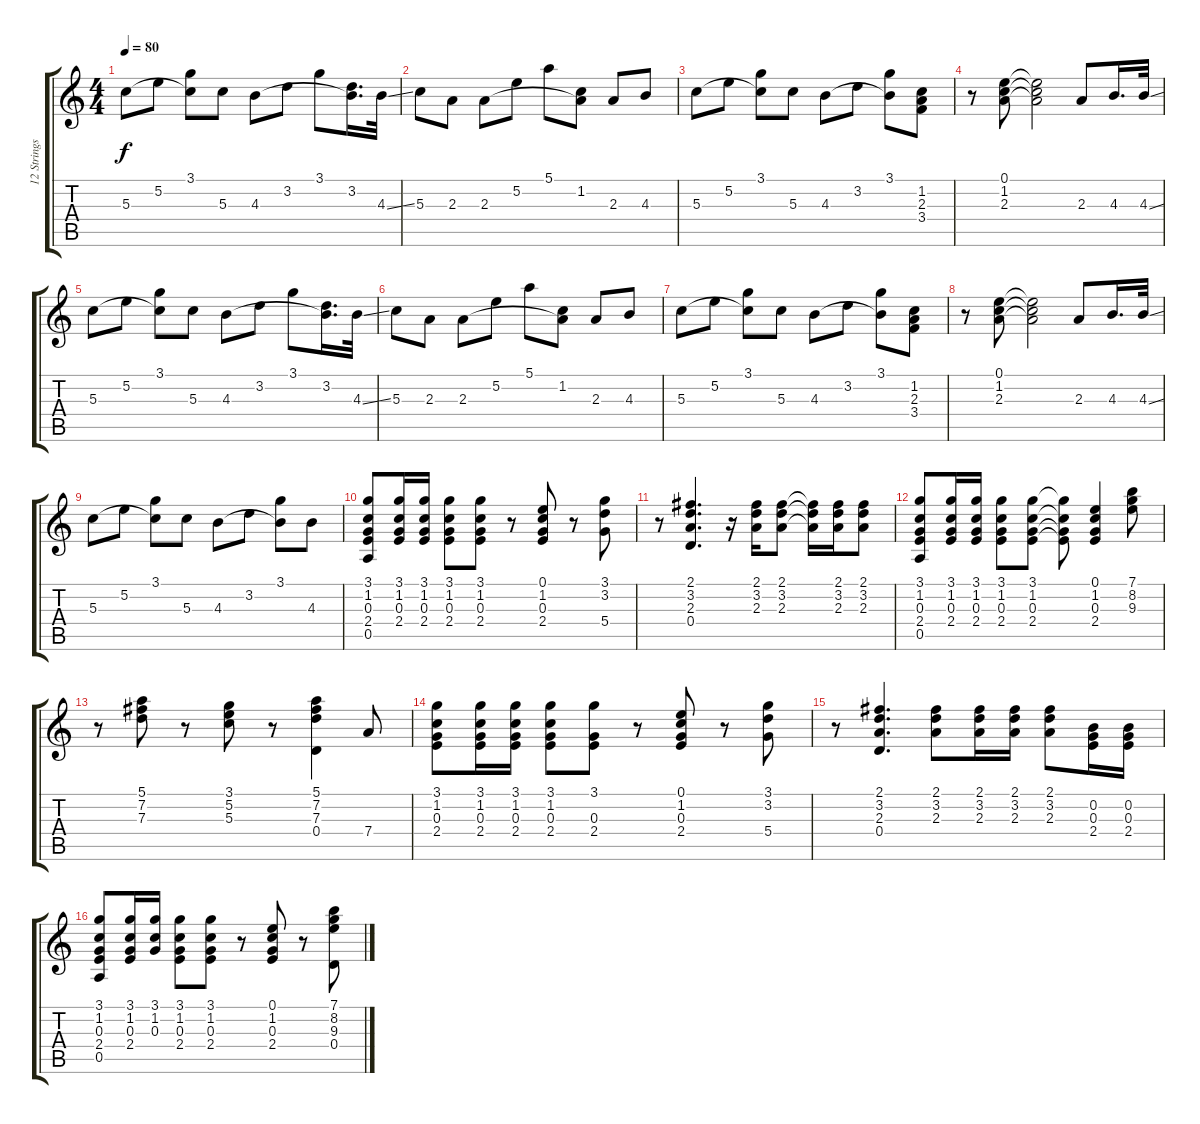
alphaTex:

\track ("12 Strings Guitar - Jimmy Page" "12 Strings") {instrument electricguitarjazz}
\staff {score tabs}
\tuning (E4 B3 G3 D3 A2 E2) {hide}
\ts (4 4)
\tempo 80
\clef g2
\ks c
5.3.8{dy f} 5.2.8 (3.1 5.3{t}).8 5.3.8 4.3.8 3.2.8 3.1.8 (3.2 4.3{t}).16{d} 4.3{ss}.32 |
5.3.8 2.3.8 2.3.8 5.2.8 5.1.8 (1.2 2.3{t}).8 2.3.8 4.3.8 |
5.3.8 5.2.8 (3.1 5.3{t}).8 5.3.8 4.3.8 3.2.8 (3.1 4.3{t}).8 (1.2 2.3 3.4).8 |
r.8 (0.1 1.2 2.3).8 (0.1{t} 1.2{t} 2.3{t}).2 2.3.8 4.3.16{d} 4.3{ss}.32 |
5.3.8 5.2.8 (3.1 5.3{t}).8 5.3.8 4.3.8 3.2.8 3.1.8 (3.2 4.3{t}).16{d} 4.3{ss}.32 |
5.3.8 2.3.8 2.3.8 5.2.8 5.1.8 (1.2 2.3{t}).8 2.3.8 4.3.8 |
5.3.8 5.2.8 (3.1 5.3{t}).8 5.3.8 4.3.8 3.2.8 (3.1 4.3{t}).8 (1.2 2.3 3.4).8 |
r.8 (0.1 1.2 2.3).8 (0.1{t} 1.2{t} 2.3{t}).2 2.3.8 4.3.16{d} 4.3{ss}.32 |
5.3.8 5.2.8 (3.1 5.3{t}).8 5.3.8 4.3.8 3.2.8 (3.1 4.3{t}).8 4.3.8 |
(3.1 1.2 0.3 2.4 0.5).8 (3.1 1.2 0.3 2.4).16 (3.1 1.2 0.3 2.4).16 (3.1 1.2 0.3 2.4).8 (3.1 1.2 0.3 2.4).8 r.8 (0.1 1.2 0.3 2.4).8 r.8 (3.1 3.2 5.4).8 |
r.8 (2.1 3.2 2.3 0.4).4{d} r.16 (2.1 3.2 2.3).16 (2.1 3.2 2.3).8 (2.1{t} 3.2{t} 2.3{t}).16 (2.1 3.2 2.3).16 (2.1 3.2 2.3).8 |
(3.1 1.2 0.3 2.4 0.5).8 (3.1 1.2 0.3 2.4).16 (3.1 1.2 0.3 2.4).16 (3.1 1.2 0.3 2.4).8 (3.1 1.2 0.3 2.4).8 (3.1{t} 1.2{t} 0.3{t} 2.4{t}).8 (0.1 1.2 0.3 2.4).4 (7.1 8.2 9.3).8 |
r.8 (5.1 7.2 7.3).8 r.8 (3.1 5.2 5.3).8 r.8 (5.1 7.2 7.3 0.4).4 7.4.8 |
(3.1 1.2 0.3 2.4).8 (3.1 1.2 0.3 2.4).16 (3.1 1.2 0.3 2.4).16 (3.1 1.2 0.3 2.4).8 (3.1 0.3 2.4).8 r.8 (0.1 1.2 0.3 2.4).8 r.8 (3.1 3.2 5.4).8 |
r.8 (2.1 3.2 2.3 0.4).4{d} (2.1 3.2 2.3).8 (2.1 3.2 2.3).16 (2.1 3.2 2.3).16 (2.1 3.2 2.3).8 (0.2 0.3 2.4).16 (0.2 0.3 2.4).16 |
(3.1 1.2 0.3 2.4 0.5).8 (3.1 1.2 0.3 2.4).16 (3.1 1.2 0.3).16 (3.1 1.2 0.3 2.4).8 (3.1 1.2 0.3 2.4).8 r.8 (0.1 1.2 0.3 2.4).8 r.8 (7.1 8.2 9.3 0.4).8
